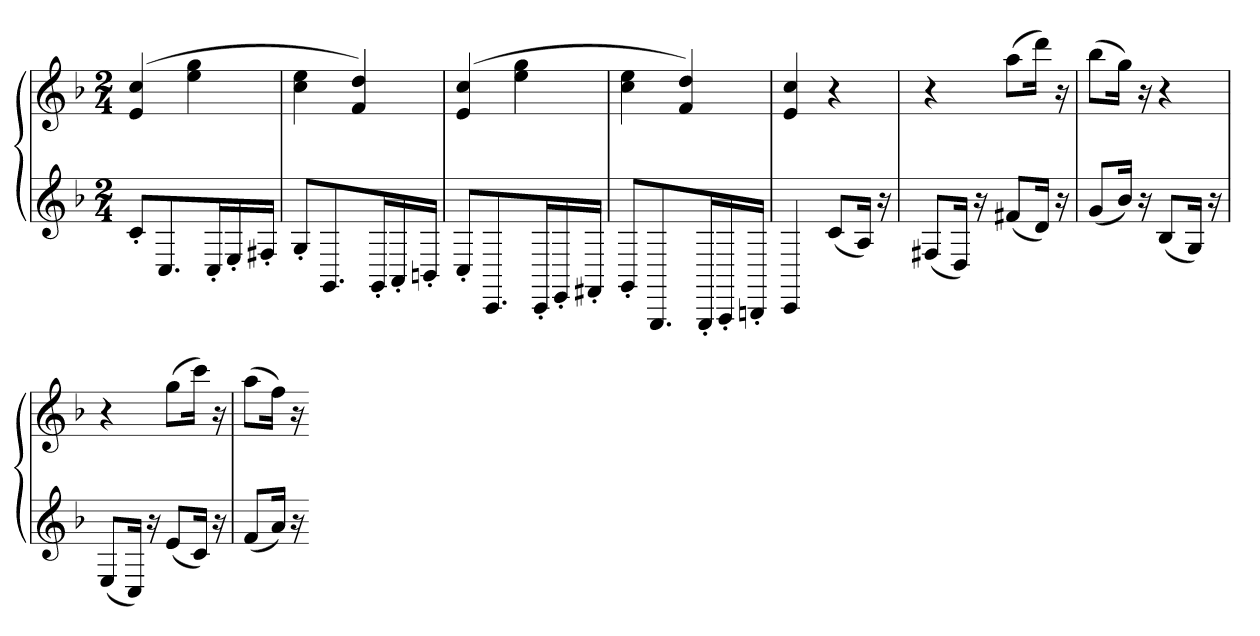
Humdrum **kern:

**kern	**kern
*part1	*part1
*staff2	*staff1
*clefG2	*clefG2
*k[b-]	*k[b-]
*F:	*F:
*M2/4	*M2/4
=	=
8c'L	(4e 4cc
8.C	.
.	4ee 4gg
16C'L	.
16E'	.
16F#X'JJ	.
=	=
8G'L	4cc 4ee
8.GG	.
.	4f 4dd)
16GG'L	.
16AA'	.
16BBn'JJ	.
=	=
8C'L	(4e 4cc
8.CC	.
.	4ee 4gg
16CC'L	.
16EE'	.
16FF#X'JJ	.
=	=
8GG'L	4cc 4ee
8.GGG	.
.	4f 4dd)
16GGG'L	.
16AAA'	.
16BBBn'JJ	.
=	=
4CC	4e 4cc
(8cL	4r
16AJk)	.
16r	.
=	=
(8F#XL	4r
16DJk)	.
16r	.
(8f#XL	(8aaL
16dJk)	16dddJk)
16r	16r
=	=
(8gL	(8bb-L
16b-Jk)	16ggJk)
16r	16r
(8B-L	4r
16GJk)	.
16r	.
=	=
(8EL	4r
16CJk)	.
16r	.
(8eL	(8ggL
16cJk)	16cccJk)
16r	16r
=	=
(8fL	(8aaL
16aJk)	16ffJk)
16r	16r
=-	=-
*-	*-
